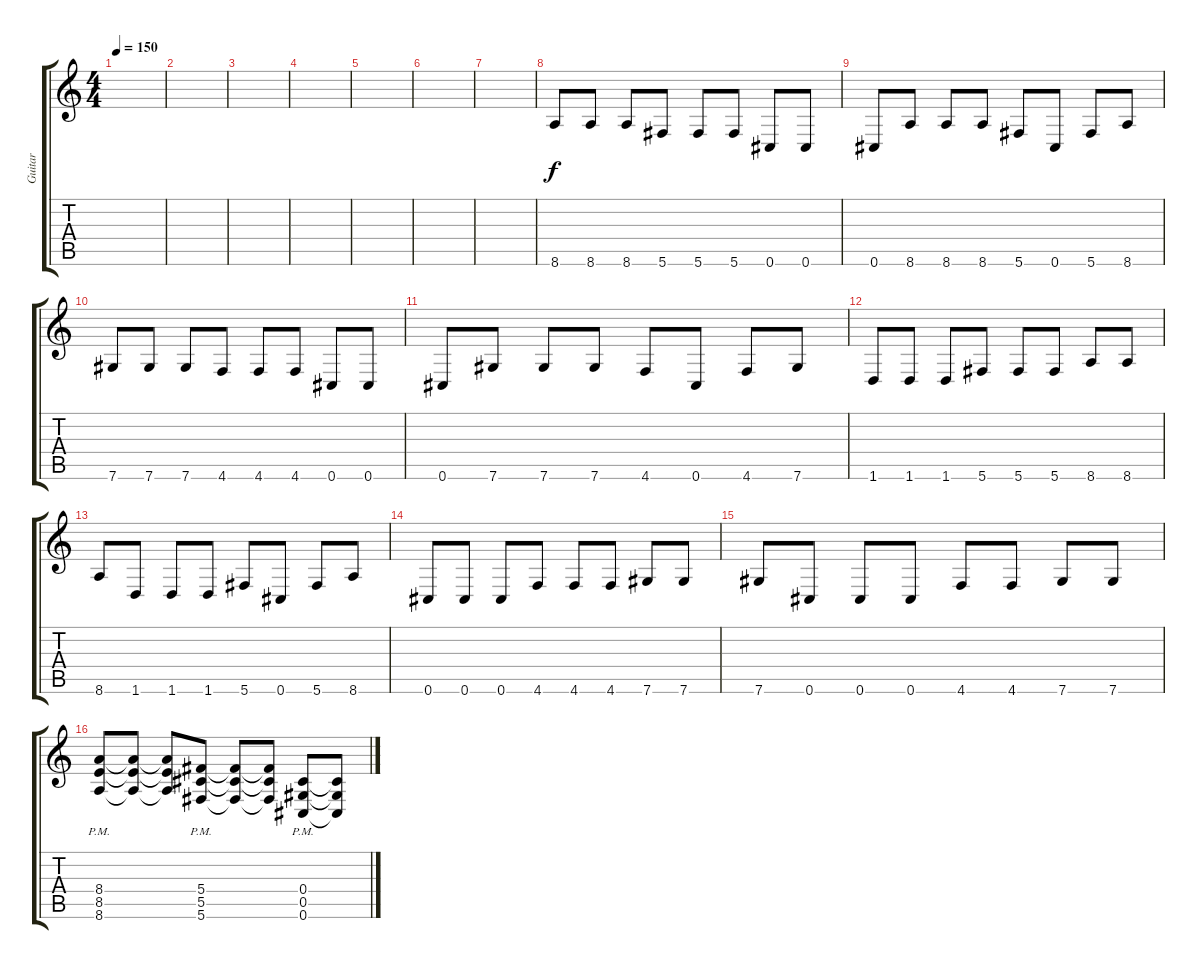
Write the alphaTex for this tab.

\track ("Guitar" "Guitar") {instrument distortionguitar}
\staff {score tabs}
\tuning (Eb4 Bb3 Gb3 Db3 Ab2 Db2) {hide}
\ts (4 4)
\tempo 150
\clef g2
\ks c
|
|
|
|
|
|
|
8.6.8{instrument distortionguitar} 8.6.8 8.6.8 5.6.8 5.6.8 5.6.8 0.6.8 0.6.8 |
0.6.8 8.6.8 8.6.8 8.6.8 5.6.8 0.6.8 5.6.8 8.6.8 |
7.6.8 7.6.8 7.6.8 4.6.8 4.6.8 4.6.8 0.6.8 0.6.8 |
0.6.8 7.6.8 7.6.8 7.6.8 4.6.8 0.6.8 4.6.8 7.6.8 |
1.6.8 1.6.8 1.6.8 5.6.8 5.6.8 5.6.8 8.6.8 8.6.8 |
8.6.8 1.6.8 1.6.8 1.6.8 5.6.8 0.6.8 5.6.8 8.6.8 |
0.6.8 0.6.8 0.6.8 4.6.8 4.6.8 4.6.8 7.6.8 7.6.8 |
7.6.8 0.6.8 0.6.8 0.6.8 4.6.8 4.6.8 7.6.8 7.6.8 |
(8.4{pm} 8.5{pm} 8.6{pm}).8 (8.4{t} 8.5{t} 8.6{t}).8 (8.4{t} 8.5{t} 8.6{t}).8 (5.4{pm} 5.5{pm} 5.6{pm}).8 (5.4{t} 5.5{t} 5.6{t}).8 (5.4{t} 5.5{t} 5.6{t}).8 (0.4{pm} 0.5{pm} 0.6{pm}).8 (0.4{t} 0.5{t} 0.6{t}).8
